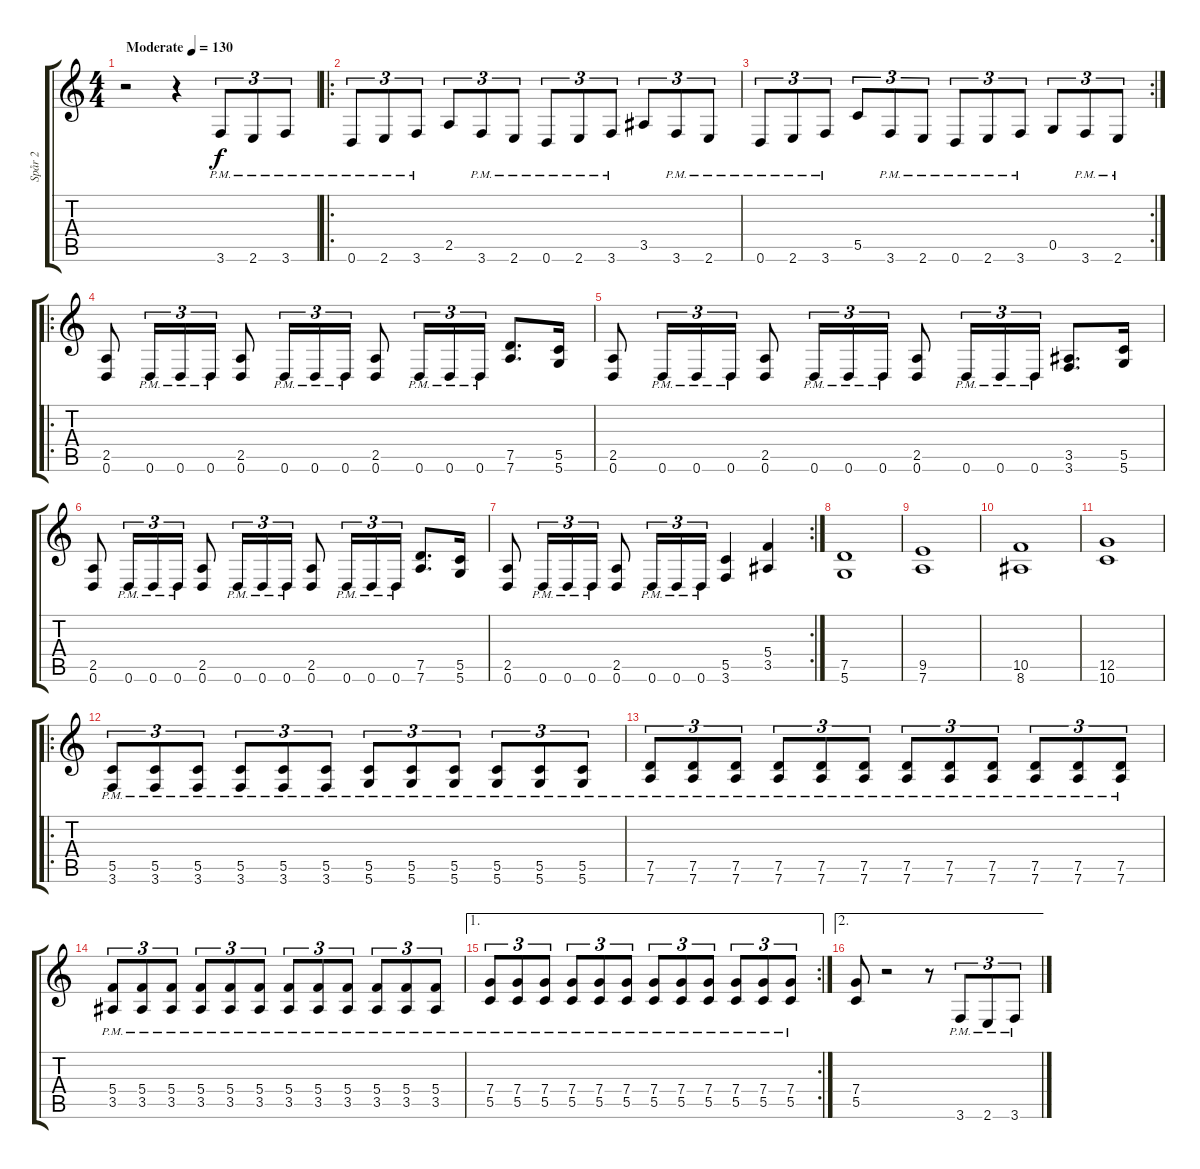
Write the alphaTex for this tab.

\track ("Spår 2" "Spår 2") {instrument distortionguitar}
\staff {score tabs}
\tuning (D4 A3 F3 C3 G2 D2) {hide}
\ts (4 4)
\tempo (130 "Moderate")
\clef g2
\ks c
r.2{dy f instrument distortionguitar} r.4 3.6{pm}.8{tu (3 2)} 2.6{pm}.8{tu (3 2)} 3.6{pm}.8{tu (3 2)} |
\ro
0.6{pm}.8{tu (3 2)} 2.6{pm}.8{tu (3 2)} 3.6{pm}.8{tu (3 2)} 2.5.8{tu (3 2)} 3.6{pm}.8{tu (3 2)} 2.6{pm}.8{tu (3 2)} 0.6{pm}.8{tu (3 2)} 2.6{pm}.8{tu (3 2)} 3.6{pm}.8{tu (3 2)} 3.5.8{tu (3 2)} 3.6{pm}.8{tu (3 2)} 2.6{pm}.8{tu (3 2)} |
\rc 2
0.6{pm}.8{tu (3 2)} 2.6{pm}.8{tu (3 2)} 3.6{pm}.8{tu (3 2)} 5.5.8{tu (3 2)} 3.6{pm}.8{tu (3 2)} 2.6{pm}.8{tu (3 2)} 0.6{pm}.8{tu (3 2)} 2.6{pm}.8{tu (3 2)} 3.6{pm}.8{tu (3 2)} 0.5.8{tu (3 2)} 3.6{pm}.8{tu (3 2)} 2.6{pm}.8{tu (3 2)} |
\ro
(2.5 0.6).8 0.6{pm}.16{tu (3 2)} 0.6{pm}.16{tu (3 2)} 0.6{pm}.16{tu (3 2)} (2.5 0.6).8 0.6{pm}.16{tu (3 2)} 0.6{pm}.16{tu (3 2)} 0.6{pm}.16{tu (3 2)} (2.5 0.6).8 0.6{pm}.16{tu (3 2)} 0.6{pm}.16{tu (3 2)} 0.6{pm}.16{tu (3 2)} (7.5 7.6).8{d} (5.5 5.6).16 |
(2.5 0.6).8 0.6{pm}.16{tu (3 2)} 0.6{pm}.16{tu (3 2)} 0.6{pm}.16{tu (3 2)} (2.5 0.6).8 0.6{pm}.16{tu (3 2)} 0.6{pm}.16{tu (3 2)} 0.6{pm}.16{tu (3 2)} (2.5 0.6).8 0.6{pm}.16{tu (3 2)} 0.6{pm}.16{tu (3 2)} 0.6{pm}.16{tu (3 2)} (3.5 3.6).8{d} (5.5 5.6).16 |
(2.5 0.6).8 0.6{pm}.16{tu (3 2)} 0.6{pm}.16{tu (3 2)} 0.6{pm}.16{tu (3 2)} (2.5 0.6).8 0.6{pm}.16{tu (3 2)} 0.6{pm}.16{tu (3 2)} 0.6{pm}.16{tu (3 2)} (2.5 0.6).8 0.6{pm}.16{tu (3 2)} 0.6{pm}.16{tu (3 2)} 0.6{pm}.16{tu (3 2)} (7.5 7.6).8{d} (5.5 5.6).16 |
\rc 2
(2.5 0.6).8 0.6{pm}.16{tu (3 2)} 0.6{pm}.16{tu (3 2)} 0.6{pm}.16{tu (3 2)} (2.5 0.6).8 0.6{pm}.16{tu (3 2)} 0.6{pm}.16{tu (3 2)} 0.6{pm}.16{tu (3 2)} (5.5 3.6).4 (5.4 3.5).4 |
(7.5 5.6).1 |
(9.5 7.6).1 |
(10.5 8.6).1 |
(12.5 10.6).1 |
\ro
(5.5{pm} 3.6{pm}).8{tu (3 2)} (5.5{pm} 3.6{pm}).8{tu (3 2)} (5.5{pm} 3.6{pm}).8{tu (3 2)} (5.5{pm} 3.6{pm}).8{tu (3 2)} (5.5{pm} 3.6{pm}).8{tu (3 2)} (5.5{pm} 3.6{pm}).8{tu (3 2)} (5.5{pm} 5.6{pm}).8{tu (3 2)} (5.5{pm} 5.6{pm}).8{tu (3 2)} (5.5{pm} 5.6{pm}).8{tu (3 2)} (5.5{pm} 5.6{pm}).8{tu (3 2)} (5.5{pm} 5.6{pm}).8{tu (3 2)} (5.5{pm} 5.6{pm}).8{tu (3 2)} |
(7.5{pm} 7.6{pm}).8{tu (3 2)} (7.5{pm} 7.6{pm}).8{tu (3 2)} (7.5{pm} 7.6{pm}).8{tu (3 2)} (7.5{pm} 7.6{pm}).8{tu (3 2)} (7.5{pm} 7.6{pm}).8{tu (3 2)} (7.5{pm} 7.6{pm}).8{tu (3 2)} (7.5{pm} 7.6{pm}).8{tu (3 2)} (7.5{pm} 7.6{pm}).8{tu (3 2)} (7.5{pm} 7.6{pm}).8{tu (3 2)} (7.5{pm} 7.6{pm}).8{tu (3 2)} (7.5{pm} 7.6{pm}).8{tu (3 2)} (7.5{pm} 7.6{pm}).8{tu (3 2)} |
(5.4{pm} 3.5{pm}).8{tu (3 2)} (5.4{pm} 3.5{pm}).8{tu (3 2)} (5.4{pm} 3.5{pm}).8{tu (3 2)} (5.4{pm} 3.5{pm}).8{tu (3 2)} (5.4{pm} 3.5{pm}).8{tu (3 2)} (5.4{pm} 3.5{pm}).8{tu (3 2)} (5.4{pm} 3.5{pm}).8{tu (3 2)} (5.4{pm} 3.5{pm}).8{tu (3 2)} (5.4{pm} 3.5{pm}).8{tu (3 2)} (5.4{pm} 3.5{pm}).8{tu (3 2)} (5.4{pm} 3.5{pm}).8{tu (3 2)} (5.4{pm} 3.5{pm}).8{tu (3 2)} |
\ae 1
\rc 2
(7.4{pm} 5.5{pm}).8{tu (3 2)} (7.4{pm} 5.5{pm}).8{tu (3 2)} (7.4{pm} 5.5{pm}).8{tu (3 2)} (7.4{pm} 5.5{pm}).8{tu (3 2)} (7.4{pm} 5.5{pm}).8{tu (3 2)} (7.4{pm} 5.5{pm}).8{tu (3 2)} (7.4{pm} 5.5{pm}).8{tu (3 2)} (7.4{pm} 5.5{pm}).8{tu (3 2)} (7.4{pm} 5.5{pm}).8{tu (3 2)} (7.4{pm} 5.5{pm}).8{tu (3 2)} (7.4{pm} 5.5{pm}).8{tu (3 2)} (7.4{pm} 5.5{pm}).8{tu (3 2)} |
\ae 2
(7.4 5.5).8 r.2 r.8 3.6{pm}.8{tu (3 2)} 2.6{pm}.8{tu (3 2)} 3.6{pm}.8{tu (3 2)}
